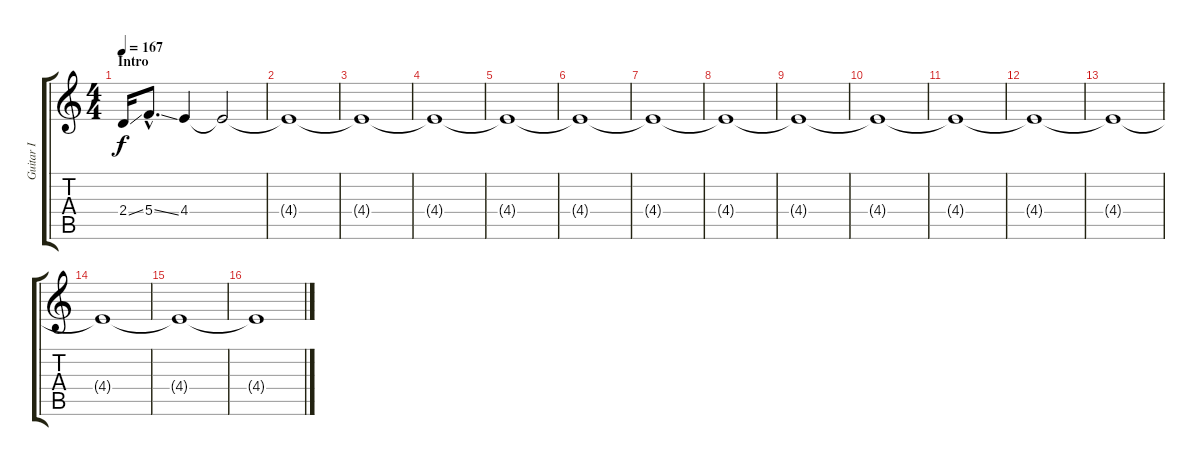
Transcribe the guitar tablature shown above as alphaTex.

\track ("Guitar I" "Guitar I") {instrument distortionguitar}
\staff {score tabs}
\tuning (D4 A3 F3 C3 G2 D2) {hide}
\ts (4 4)
\section ("" "Intro")
\tempo 167
\clef g2
\ks c
2.4{ss}.16{dy f instrument distortionguitar} 5.4{ss hac}.8{d} 4.4.4 4.4{t}.2 |
4.4{t}.1 |
4.4{t}.1 |
4.4{t}.1 |
4.4{t}.1 |
4.4{t}.1 |
4.4{t}.1 |
4.4{t}.1 |
4.4{t}.1 |
4.4{t}.1 |
4.4{t}.1 |
4.4{t}.1 |
4.4{t}.1 |
4.4{t}.1 |
4.4{t}.1 |
4.4{t}.1
